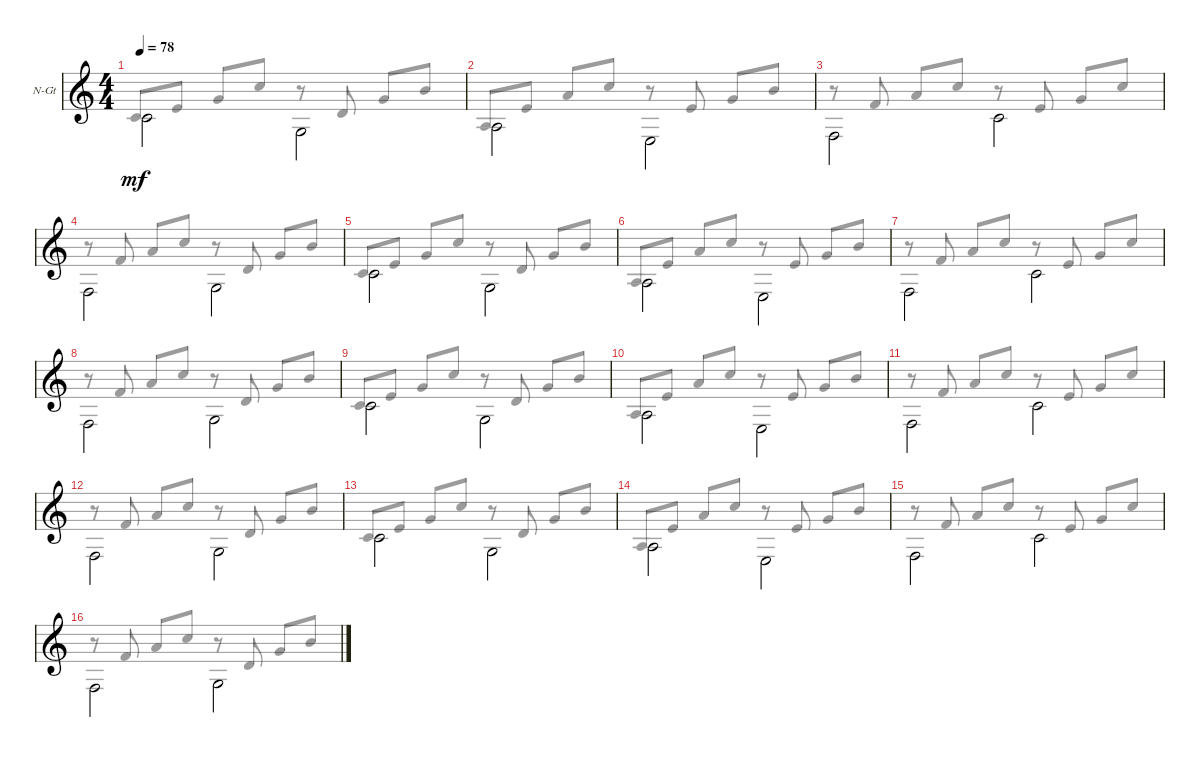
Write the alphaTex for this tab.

\defaultSystemsLayout 4
\bracketExtendMode groupsimilarinstruments
\firstSystemTrackNameOrientation horizontal
\otherSystemsTrackNameOrientation horizontal
\track ("Nylon Guitar" "N-Gt") {instrument acousticguitarnylon}
\staff {score}
\tuning (E4 B3 G3 D3 A2 E2)
\voice
\ts (4 4)
\tempo 78
\clef g2
\ks c
3.5.2{dy mf beam invert} 3.6.2{beam invert} |
0.5.2{beam invert} 0.6.2{beam invert} |
1.6.2{beam invert} 3.5.2{beam invert} |
1.6.2{beam invert} 3.6.2{beam invert} |
3.5.2{beam invert} 3.6.2{beam invert} |
0.5.2{beam invert} 0.6.2{beam invert} |
1.6.2{beam invert} 3.5.2{beam invert} |
1.6.2{beam invert} 3.6.2{beam invert} |
3.5.2{beam invert} 3.6.2{beam invert} |
0.5.2{beam invert} 0.6.2{beam invert} |
1.6.2{beam invert} 3.5.2{beam invert} |
1.6.2{beam invert} 3.6.2{beam invert} |
3.5.2{beam invert} 3.6.2{beam invert} |
0.5.2{beam invert} 0.6.2{beam invert} |
1.6.2{beam invert} 3.5.2{beam invert} |
1.6.2{beam invert} 3.6.2{beam invert}
\voice
\clef g2
\ottava regular
\simile none
\ks c
8.6.8{dy mf beam invert} 2.4.8{beam invert} 0.3.8{beam invert} 1.2.8{beam invert} r.8{beam invert} 0.4.8{beam invert} 0.3.8{beam invert} 0.2.8{beam invert} |
5.6.8 2.4.8{beam invert} 2.3.8{beam invert} 1.2.8{beam invert} r.8{beam invert} 2.4.8{beam invert} 0.3.8{beam invert} 0.2.8{beam invert} |
r.8{beam invert} 3.4.8{beam invert} 2.3.8{beam invert} 1.2.8{beam invert} r.8{beam invert} 2.4.8{beam invert} 0.3.8{beam invert} 1.2.8{beam invert} |
r.8{beam invert} 3.4.8{beam invert} 2.3.8{beam invert} 1.2.8{beam invert} r.8{beam invert} 0.4.8{beam invert} 0.3.8{beam invert} 0.2.8{beam invert} |
8.6.8{beam invert} 2.4.8{beam invert} 0.3.8{beam invert} 1.2.8{beam invert} r.8{beam invert} 0.4.8{beam invert} 0.3.8{beam invert} 0.2.8{beam invert} |
5.6.8 2.4.8{beam invert} 2.3.8{beam invert} 1.2.8{beam invert} r.8{beam invert} 2.4.8{beam invert} 0.3.8{beam invert} 0.2.8{beam invert} |
r.8{beam invert} 3.4.8{beam invert} 2.3.8{beam invert} 1.2.8{beam invert} r.8{beam invert} 2.4.8{beam invert} 0.3.8{beam invert} 1.2.8{beam invert} |
r.8{beam invert} 3.4.8{beam invert} 2.3.8{beam invert} 1.2.8{beam invert} r.8{beam invert} 0.4.8{beam invert} 0.3.8{beam invert} 0.2.8{beam invert} |
8.6.8{beam invert} 2.4.8{beam invert} 0.3.8{beam invert} 1.2.8{beam invert} r.8{beam invert} 0.4.8{beam invert} 0.3.8{beam invert} 0.2.8{beam invert} |
5.6.8 2.4.8{beam invert} 2.3.8{beam invert} 1.2.8{beam invert} r.8{beam invert} 2.4.8{beam invert} 0.3.8{beam invert} 0.2.8{beam invert} |
r.8{beam invert} 3.4.8{beam invert} 2.3.8{beam invert} 1.2.8{beam invert} r.8{beam invert} 2.4.8{beam invert} 0.3.8{beam invert} 1.2.8{beam invert} |
r.8{beam invert} 3.4.8{beam invert} 2.3.8{beam invert} 1.2.8{beam invert} r.8{beam invert} 0.4.8{beam invert} 0.3.8{beam invert} 0.2.8{beam invert} |
8.6.8{beam invert} 2.4.8{beam invert} 0.3.8{beam invert} 1.2.8{beam invert} r.8{beam invert} 0.4.8{beam invert} 0.3.8{beam invert} 0.2.8{beam invert} |
5.6.8 2.4.8{beam invert} 2.3.8{beam invert} 1.2.8{beam invert} r.8{beam invert} 2.4.8{beam invert} 0.3.8{beam invert} 0.2.8{beam invert} |
r.8{beam invert} 3.4.8{beam invert} 2.3.8{beam invert} 1.2.8{beam invert} r.8{beam invert} 2.4.8{beam invert} 0.3.8{beam invert} 1.2.8{beam invert} |
r.8{beam invert} 3.4.8{beam invert} 2.3.8{beam invert} 1.2.8{beam invert} r.8{beam invert} 0.4.8{beam invert} 0.3.8{beam invert} 0.2.8{beam invert}
